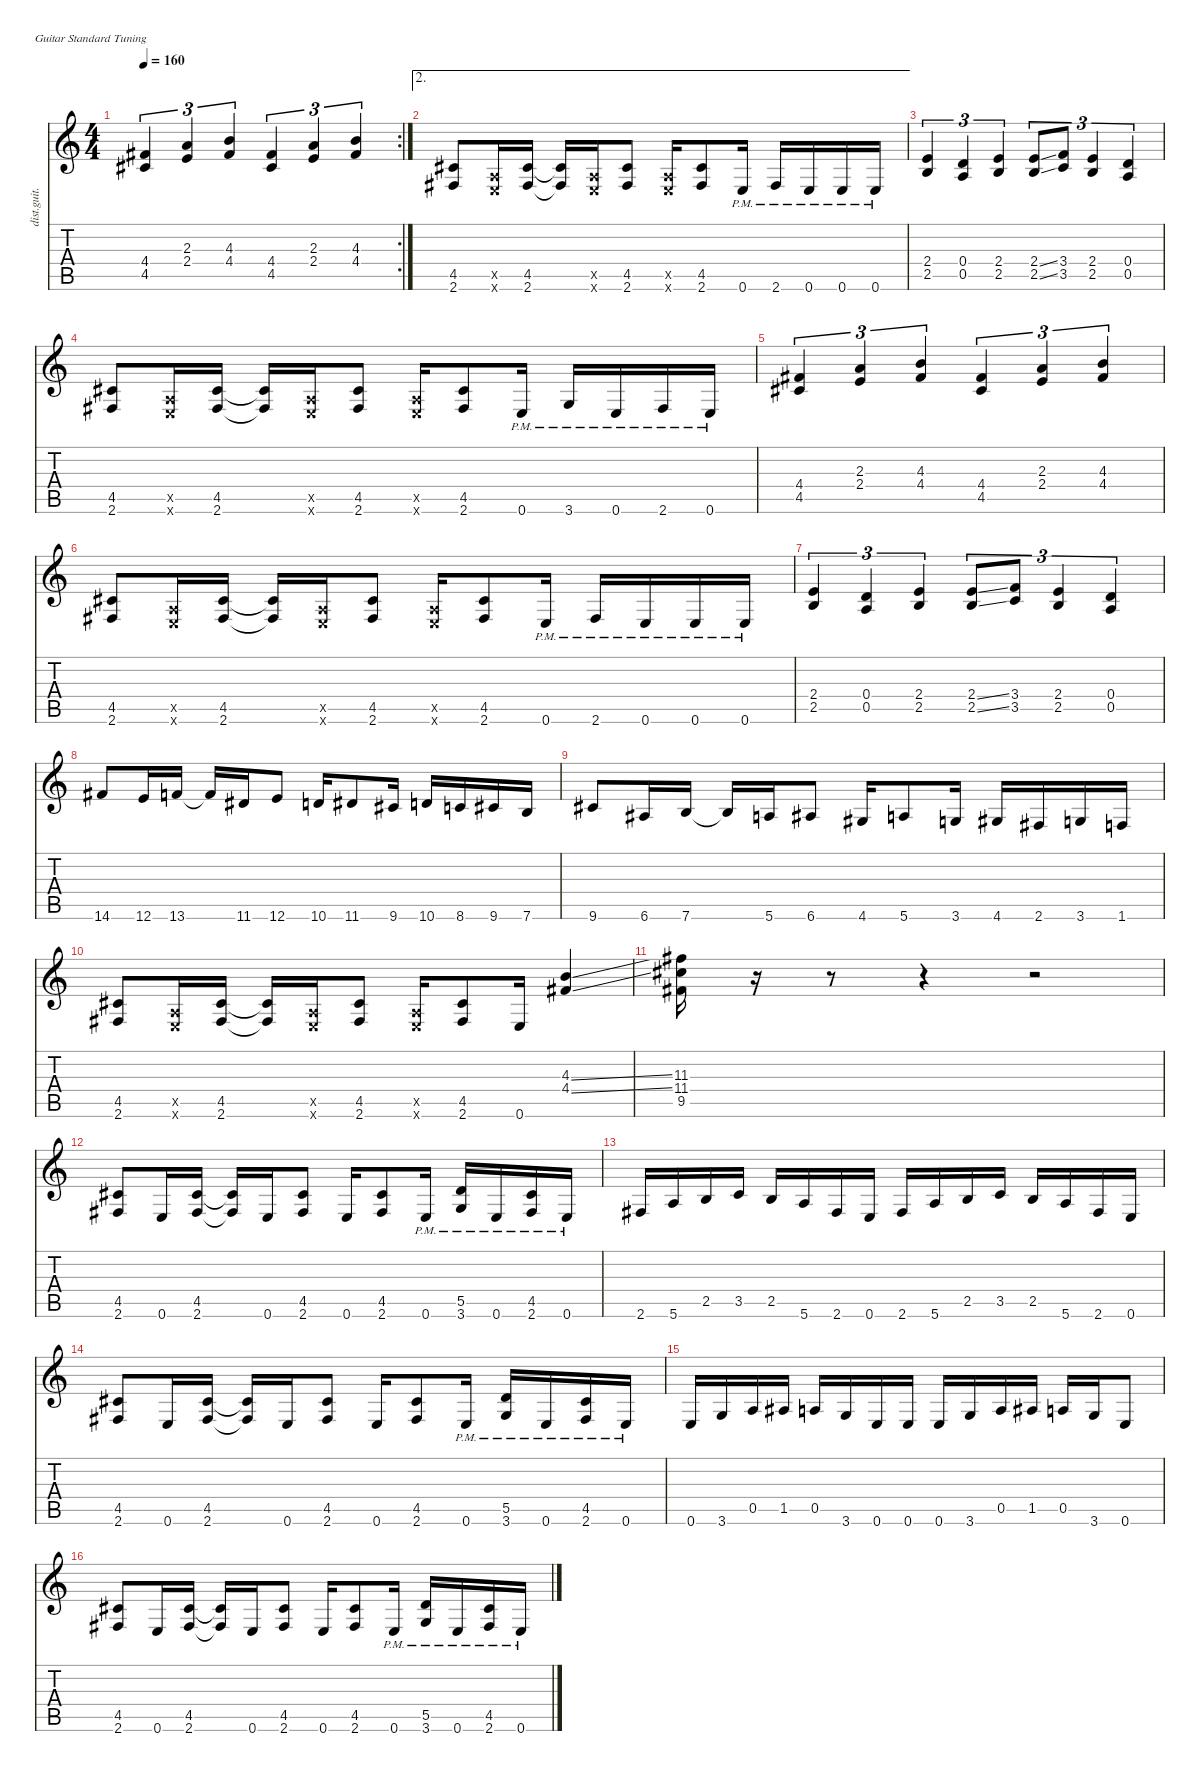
\defaultSystemsLayout 4
\hideDynamics
\bracketExtendMode nobrackets
\track ("Mustaine" "dist.guit.") {instrument distortionguitar}
\staff {score tabs}
\tuning (E4 B3 G3 D3 A2 E2)
\rc 2
\ts (4 4)
\tempo 160
\clef g2
\ks c
(4.4{acc #} 4.5{acc #}).4{tu (3 2) dy f beam Up} (2.3 2.4).4{tu (3 2) beam Up} (4.3 4.4{acc #}).4{tu (3 2) beam Up} (4.4{acc #} 4.5{acc #}).4{tu (3 2) beam Up} (2.3 2.4).4{tu (3 2) beam Up} (4.3 4.4{acc #}).4{tu (3 2) beam Up} |
\ae 2
(4.5{acc #} 2.6{acc #}).8{beam Up} (0.5{x} 0.6{x}).16{beam Up} (4.5{acc #} 2.6{acc #}).16{beam Up} (4.5{t acc #} 2.6{t acc #}).16{beam Up} (0.5{x} 0.6{x}).16{beam Up} (4.5{acc #} 2.6{acc #}).8{beam Up} (0.5{x} 0.6{x}).16{beam Up} (4.5{acc #} 2.6{acc #}).8{beam Up} 0.6{pm}.16{beam Up} 2.6{pm acc #}.16{beam Up} 0.6{pm}.16{beam Up} 0.6{pm}.16{beam Up} 0.6{pm}.16{beam Up} |
(2.4 2.5).4{tu (3 2) beam Up} (0.4 0.5).4{tu (3 2) beam Up} (2.4 2.5).4{tu (3 2) beam Up} (2.4{ss} 2.5{ss}).8{tu (3 2) beam Up} (3.4 3.5).8{tu (3 2) beam Up} (2.4 2.5).4{tu (3 2) beam Up} (0.4 0.5).4{tu (3 2) beam Up} |
(4.5{acc #} 2.6{acc #}).8{beam Up} (0.5{x} 0.6{x}).16{beam Up} (4.5{acc #} 2.6{acc #}).16{beam Up} (4.5{t acc #} 2.6{t acc #}).16{beam Up} (0.5{x} 0.6{x}).16{beam Up} (4.5{acc #} 2.6{acc #}).8{beam Up} (0.5{x} 0.6{x}).16{beam Up} (4.5{acc #} 2.6{acc #}).8{beam Up} 0.6{pm}.16{beam Up} 3.6{pm}.16{beam Up} 0.6{pm}.16{beam Up} 2.6{pm acc #}.16{beam Up} 0.6{pm}.16{beam Up} |
(4.4{acc #} 4.5{acc #}).4{tu (3 2) beam Up} (2.3 2.4).4{tu (3 2) beam Up} (4.3 4.4{acc #}).4{tu (3 2) beam Up} (4.4{acc #} 4.5{acc #}).4{tu (3 2) beam Up} (2.3 2.4).4{tu (3 2) beam Up} (4.3 4.4{acc #}).4{tu (3 2) beam Up} |
(4.5{acc #} 2.6{acc #}).8{beam Up} (0.5{x} 0.6{x}).16{beam Up} (4.5{acc #} 2.6{acc #}).16{beam Up} (4.5{t acc #} 2.6{t acc #}).16{beam Up} (0.5{x} 0.6{x}).16{beam Up} (4.5{acc #} 2.6{acc #}).8{beam Up} (0.5{x} 0.6{x}).16{beam Up} (4.5{acc #} 2.6{acc #}).8{beam Up} 0.6{pm}.16{beam Up} 2.6{pm acc #}.16{beam Up} 0.6{pm}.16{beam Up} 0.6{pm}.16{beam Up} 0.6{pm}.16{beam Up} |
(2.4 2.5).4{tu (3 2) beam Up} (0.4 0.5).4{tu (3 2) beam Up} (2.4 2.5).4{tu (3 2) beam Up} (2.4{ss} 2.5{ss}).8{tu (3 2) beam Up} (3.4 3.5).8{tu (3 2) beam Up} (2.4 2.5).4{tu (3 2) beam Up} (0.4 0.5).4{tu (3 2) beam Up} |
14.6{acc #}.8{beam Up} 12.6.16{beam Up} 13.6.16{beam Up} 13.6{t}.16{beam Up} 11.6{acc #}.16{beam Up} 12.6.8{beam Up} 10.6.16{beam Up} 11.6{acc #}.8{beam Up} 9.6{acc #}.16{beam Up} 10.6.16{beam Up} 8.6.16{beam Up} 9.6{acc #}.16{beam Up} 7.6.16{beam Up} |
9.6{acc #}.8{beam Up} 6.6{acc #}.16{beam Up} 7.6.16{beam Up} 7.6{t}.16{beam Up} 5.6.16{beam Up} 6.6{acc #}.8{beam Up} 4.6{acc #}.16{beam Up} 5.6.8{beam Up} 3.6.16{beam Up} 4.6{acc #}.16{beam Up} 2.6{acc #}.16{beam Up} 3.6.16{beam Up} 1.6.16{beam Up} |
(4.5{acc #} 2.6{acc #}).8{beam Up} (0.5{x} 0.6{x}).16{beam Up} (4.5{acc #} 2.6{acc #}).16{beam Up} (4.5{t acc #} 2.6{t acc #}).16{beam Up} (0.5{x} 0.6{x}).16{beam Up} (4.5{acc #} 2.6{acc #}).8{beam Up} (0.5{x} 0.6{x}).16{beam Up} (4.5{acc #} 2.6{acc #}).8{beam Up} 0.6.16{beam Up} (4.3{ss} 4.4{ss acc #}).4{beam Up} |
(11.3{acc #} 11.4{acc #} 9.5{acc #}).16{beam Down} r.16{beam Down} r.8{beam Down} r.4{beam Down} r.2{beam Down} |
(4.5{acc #} 2.6{acc #}).8{beam Up} 0.6.16{beam Up} (4.5{acc #} 2.6{acc #}).16{beam Up} (4.5{t acc #} 2.6{t acc #}).16{beam Up} 0.6.16{beam Up} (4.5{acc #} 2.6{acc #}).8{beam Up} 0.6.16{beam Up} (4.5{acc #} 2.6{acc #}).8{beam Up} 0.6{pm}.16{beam Up} (5.5 3.6{pm}).16{beam Up} 0.6{pm}.16{beam Up} (4.5{acc #} 2.6{pm acc #}).16{beam Up} 0.6{pm}.16{beam Up} |
2.6{acc #}.16{beam Up} 5.6.16{beam Up} 2.5.16{beam Up} 3.5.16{beam Up} 2.5.16{beam Up} 5.6.16{beam Up} 2.6{acc #}.16{beam Up} 0.6.16{beam Up} 2.6{acc #}.16{beam Up} 5.6.16{beam Up} 2.5.16{beam Up} 3.5.16{beam Up} 2.5.16{beam Up} 5.6.16{beam Up} 2.6{acc #}.16{beam Up} 0.6.16{beam Up} |
(4.5{acc #} 2.6{acc #}).8{beam Up} 0.6.16{beam Up} (4.5{acc #} 2.6{acc #}).16{beam Up} (4.5{t acc #} 2.6{t acc #}).16{beam Up} 0.6.16{beam Up} (4.5{acc #} 2.6{acc #}).8{beam Up} 0.6.16{beam Up} (4.5{acc #} 2.6{acc #}).8{beam Up} 0.6{pm}.16{beam Up} (5.5 3.6{pm}).16{beam Up} 0.6{pm}.16{beam Up} (4.5{acc #} 2.6{pm acc #}).16{beam Up} 0.6{pm}.16{beam Up} |
0.6.16{beam Up} 3.6.16{beam Up} 0.5.16{beam Up} 1.5{acc #}.16{beam Up} 0.5.16{beam Up} 3.6.16{beam Up} 0.6.16{beam Up} 0.6.16{beam Up} 0.6.16{beam Up} 3.6.16{beam Up} 0.5.16{beam Up} 1.5{acc #}.16{beam Up} 0.5.16{beam Up} 3.6.16{beam Up} 0.6.8{beam Up} |
(4.5{acc #} 2.6{acc #}).8{beam Up} 0.6.16{beam Up} (4.5{acc #} 2.6{acc #}).16{beam Up} (4.5{t acc #} 2.6{t acc #}).16{beam Up} 0.6.16{beam Up} (4.5{acc #} 2.6{acc #}).8{beam Up} 0.6.16{beam Up} (4.5{acc #} 2.6{acc #}).8{beam Up} 0.6{pm}.16{beam Up} (5.5 3.6{pm}).16{beam Up} 0.6{pm}.16{beam Up} (4.5{acc #} 2.6{pm acc #}).16{beam Up} 0.6{pm}.16{beam Up}
